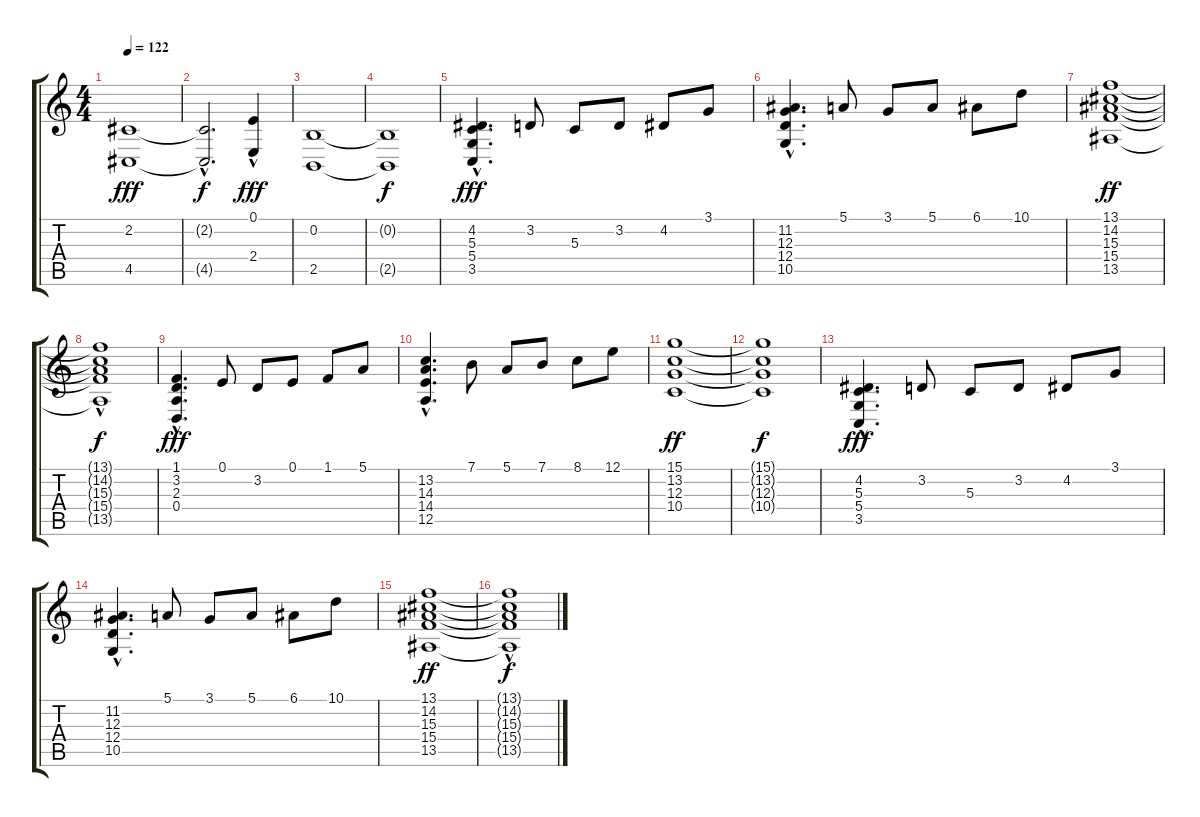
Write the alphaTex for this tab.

\track "" {instrument stringensemble1}
\staff {score tabs}
\tuning (E4 B3 G3 D3 A2 E2) {hide}
\ts (4 4)
\tempo 122
\clef g2
\ks c
(2.2 4.5).1{dy fff} |
(2.2{hac t} 4.5{hac t}).2{d dy f} (0.1 2.4{hac}).4{dy fff} |
(0.2 2.5).1 |
(0.2{t} 2.5{t}).1{dy f} |
(4.2 5.3 5.4 3.5{hac}).4{d dy fff} 3.2.8 5.3.8 3.2.8 4.2.8 3.1.8 |
(11.2{hac} 12.3{hac} 12.4 10.5).4{d} 5.1.8 3.1.8 5.1.8 6.1.8 10.1.8 |
(13.1 14.2 15.3 15.4 13.5).1{dy ff} |
(13.1{hac t} 14.2{t} 15.3{t} 15.4{hac t} 13.5{t}).1{dy f} |
(1.1 3.2 2.3{hac} 0.4{hac}).4{d dy fff} 0.1.8 3.2.8 0.1.8 1.1.8 5.1.8 |
(13.2{hac} 14.3 14.4 12.5{hac}).4{d} 7.1.8 5.1.8 7.1.8 8.1.8 12.1.8 |
(15.1 13.2 12.3 10.4).1{dy ff} |
(15.1{t} 13.2{t} 12.3{t} 10.4{t}).1{dy f} |
(4.2 5.3 5.4 3.5{hac}).4{d dy fff} 3.2.8 5.3.8 3.2.8 4.2.8 3.1.8 |
(11.2{hac} 12.3{hac} 12.4 10.5).4{d} 5.1.8 3.1.8 5.1.8 6.1.8 10.1.8 |
(13.1 14.2 15.3 15.4 13.5).1{dy ff} |
(13.1{hac t} 14.2{t} 15.3{t} 15.4{hac t} 13.5{t}).1{dy f}
